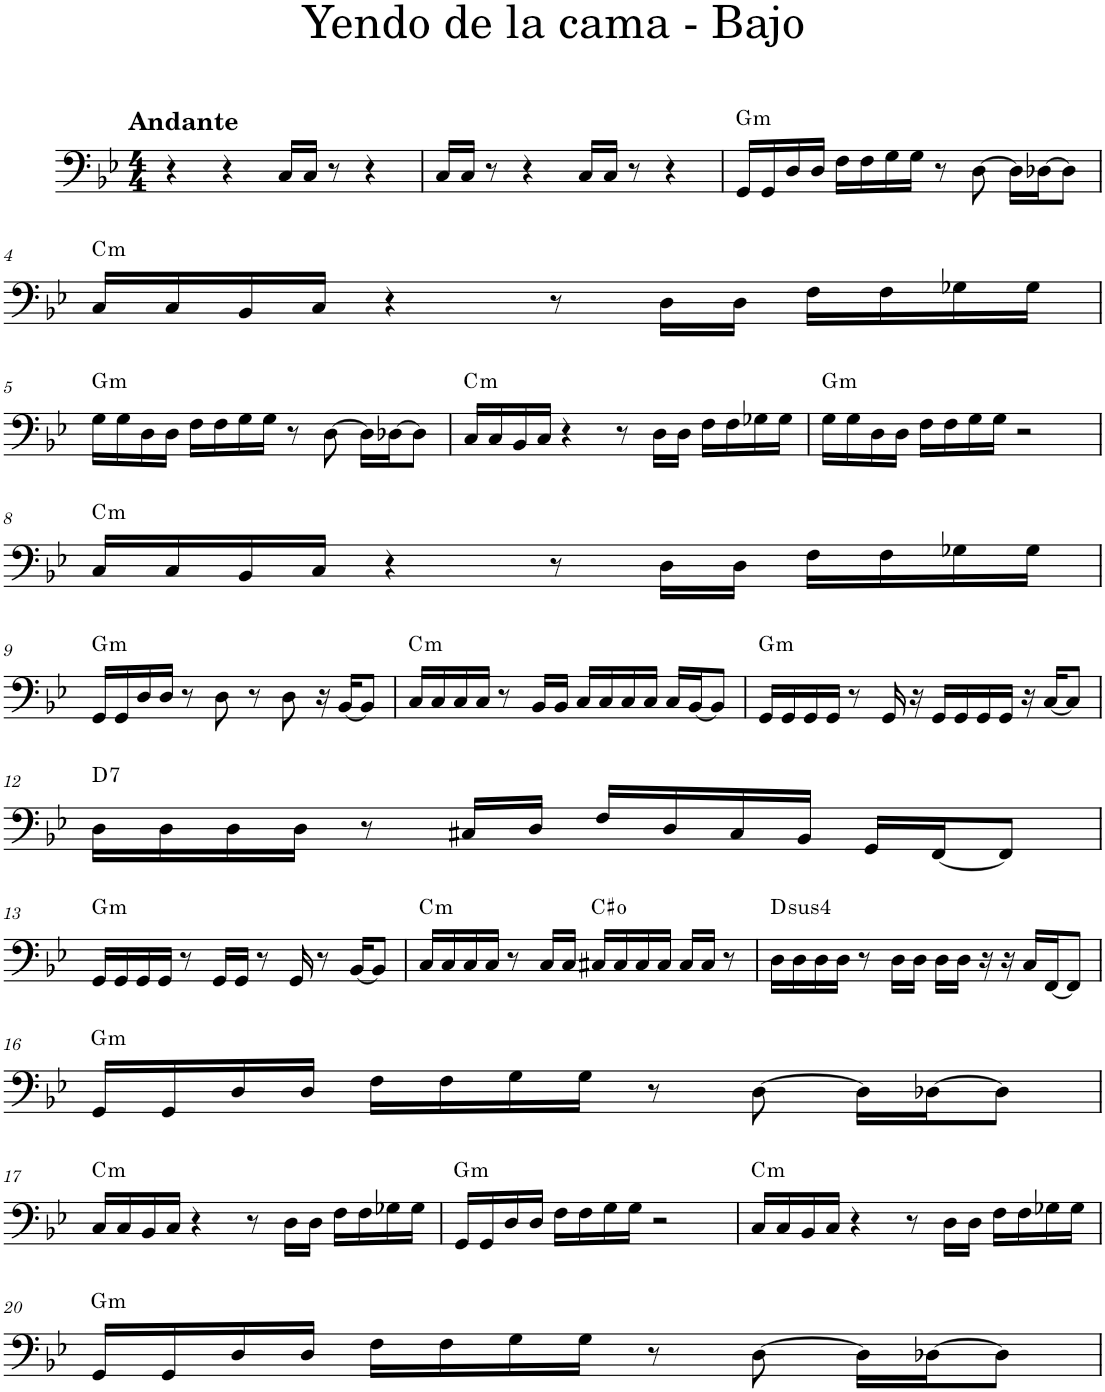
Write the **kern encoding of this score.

**kern	**harte
*part1	*part1
*staff1	*
*I"Fretless Electric Bass	*
*I'Frtl. El. B.	*
*clefF4	*
*Trd7c12	*
*k[b-e-]	*
*M4/4	*
=1	=1
!LO:TX:a:B:t=Andante	!
4r	.
4r	.
16C/LL	.
16C/JJ	.
8r	.
4r	.
=2	=2
16C/LL	.
16C/JJ	.
8r	.
4r	.
16C/LL	.
16C/JJ	.
8r	.
4r	.
=3	=3
!	!LO:H:kt=m
16GG/LL	G:min
16GG/	.
16D/	.
16D/JJ	.
16F\LL	.
16F\	.
16G\	.
16G\JJ	.
8r	.
[8D\	.
16D\LL]	.
[16D-X\J	.
8D-\J]	.
!!LO:LB:g=z
=4	=4
!	!LO:H:kt=m
16C/LL	C:min
16C/	.
16BB-/	.
16C/JJ	.
4r	.
8r	.
16D\LL	.
16D\JJ	.
16F\LL	.
16F\	.
16G-X\	.
16G-\JJ	.
!!LO:LB:g=z
=5	=5
!	!LO:H:kt=m
16G\LL	G:min
16G\	.
16D\	.
16D\JJ	.
16F\LL	.
16F\	.
16G\	.
16G\JJ	.
8r	.
[8D\	.
16D\LL]	.
[16D-X\J	.
8D-\J]	.
=6	=6
!	!LO:H:kt=m
16C/LL	C:min
16C/	.
16BB-/	.
16C/JJ	.
4r	.
8r	.
16D\LL	.
16D\JJ	.
16F\LL	.
16F\	.
16G-X\	.
16G-\JJ	.
=7	=7
!	!LO:H:kt=m
16G\LL	G:min
16G\	.
16D\	.
16D\JJ	.
16F\LL	.
16F\	.
16G\	.
16G\JJ	.
2r	.
!!LO:LB:g=z
=8	=8
!	!LO:H:kt=m
16C/LL	C:min
16C/	.
16BB-/	.
16C/JJ	.
4r	.
8r	.
16D\LL	.
16D\JJ	.
16F\LL	.
16F\	.
16G-X\	.
16G-\JJ	.
!!LO:LB:g=z
=9	=9
!	!LO:H:kt=m
16GG/LL	G:min
16GG/	.
16D/	.
16D/JJ	.
8r	.
8D\	.
8r	.
8D\	.
16r	.
[16BB-/KL	.
8BB-/J]	.
=10	=10
!	!LO:H:kt=m
16C/LL	C:min
16C/	.
16C/	.
16C/JJ	.
8r	.
16BB-/LL	.
16BB-/JJ	.
16C/LL	.
16C/	.
16C/	.
16C/JJ	.
16C/LL	.
[16BB-/J	.
8BB-/J]	.
=11	=11
!	!LO:H:kt=m
16GG/LL	G:min
16GG/	.
16GG/	.
16GG/JJ	.
8r	.
16GG/	.
16r	.
16GG/LL	.
16GG/	.
16GG/	.
16GG/JJ	.
16r	.
[16C/KL	.
8C/J]	.
!!LO:LB:g=z
=12	=12
!	!LO:H:kt=7
16D\LL	D:7
16D\	.
16D\	.
16D\JJ	.
8r	.
16C#X/LL	.
16D/JJ	.
16F/LL	.
16D/	.
16C#/	.
16BB-/JJ	.
16GG/LL	.
[16FF/J	.
8FF/J]	.
!!LO:LB:g=z
=13	=13
!	!LO:H:kt=m
16GG/LL	G:min
16GG/	.
16GG/	.
16GG/JJ	.
8r	.
16GG/LL	.
16GG/JJ	.
8r	.
16GG/	.
8r	.
[16BB-/KL	.
8BB-/J]	.
=14	=14
!	!LO:H:kt=m
16C/LL	C:min
16C/	.
16C/	.
16C/JJ	.
8r	.
16C/LL	.
16C/JJ	.
16C#X/LL	C#:dim
16C#/	.
16C#/	.
16C#/JJ	.
16C#/LL	.
16C#/JJ	.
8r	.
=15	=15
!	!LO:H:kt=4
16D\LL	D:sus4
16D\	.
16D\	.
16D\JJ	.
8r	.
16D\LL	.
16D\JJ	.
16D\LL	.
16D\JJ	.
16r	.
16r	.
16C/LL	.
[16FF/J	.
8FF/J]	.
!!LO:LB:g=z
=16	=16
!	!LO:H:kt=m
16GG/LL	G:min
16GG/	.
16D/	.
16D/JJ	.
16F\LL	.
16F\	.
16G\	.
16G\JJ	.
8r	.
[8D\	.
16D\LL]	.
[16D-X\J	.
8D-\J]	.
!!LO:LB:g=z
=17	=17
!	!LO:H:kt=m
16C/LL	C:min
16C/	.
16BB-/	.
16C/JJ	.
4r	.
8r	.
16D\LL	.
16D\JJ	.
16F\LL	.
16F\	.
16G-X\	.
16G-\JJ	.
=18	=18
!	!LO:H:kt=m
16GG/LL	G:min
16GG/	.
16D/	.
16D/JJ	.
16F\LL	.
16F\	.
16G\	.
16G\JJ	.
2r	.
=19	=19
!	!LO:H:kt=m
16C/LL	C:min
16C/	.
16BB-/	.
16C/JJ	.
4r	.
8r	.
16D\LL	.
16D\JJ	.
16F\LL	.
16F\	.
16G-X\	.
16G-\JJ	.
!!LO:LB:g=z
=20	=20
!	!LO:H:kt=m
16GG/LL	G:min
16GG/	.
16D/	.
16D/JJ	.
16F\LL	.
16F\	.
16G\	.
16G\JJ	.
8r	.
[8D\	.
16D\LL]	.
[16D-X\J	.
8D-\J]	.
=	=
*-	*-
